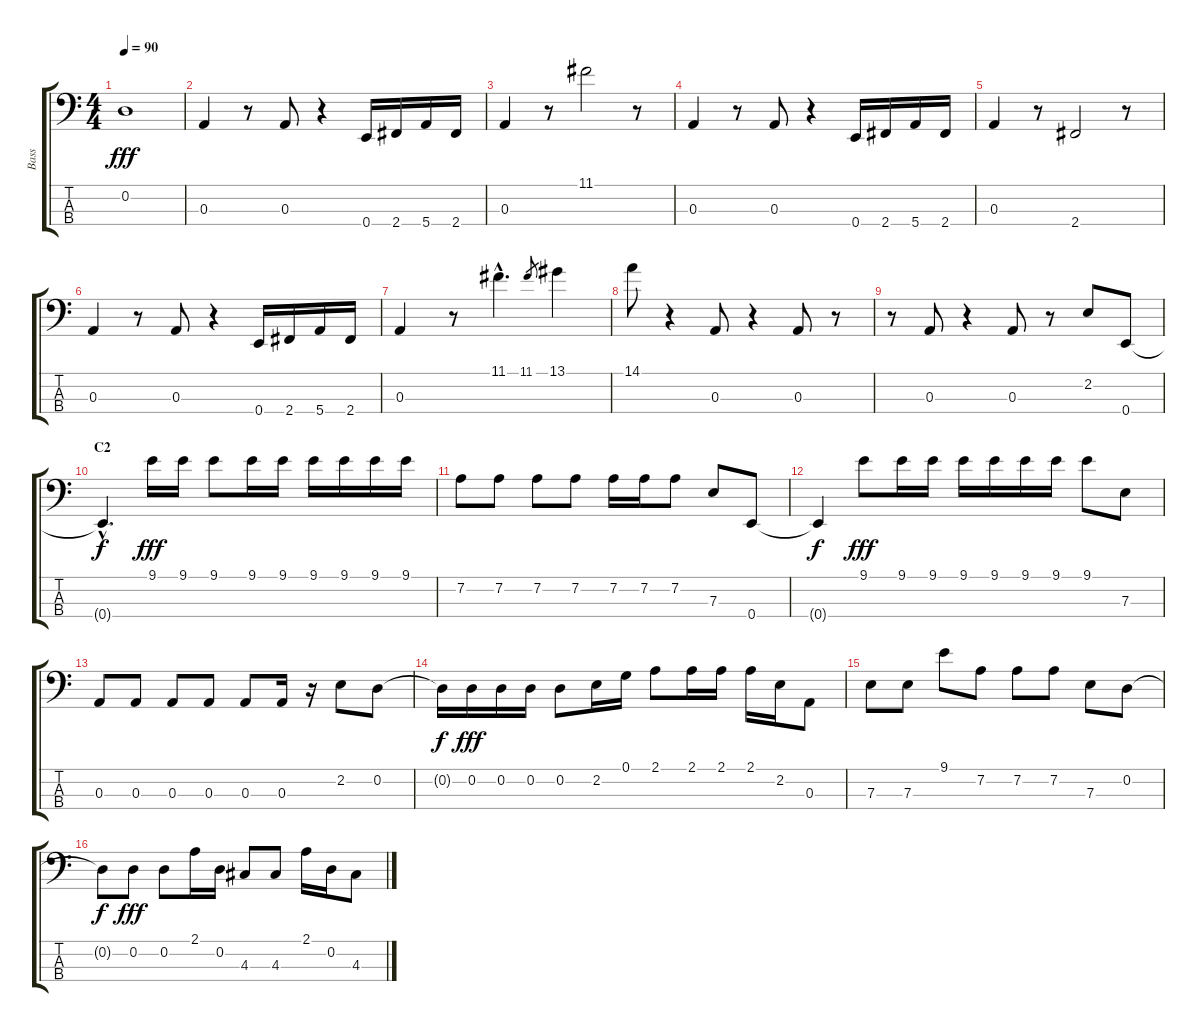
\track ("Bass" "Bass") {instrument electricbassfinger}
\staff {score tabs}
\tuning (G2 D2 A1 E1) {hide}
\ts (4 4)
\tempo 90
\clef f4
\ks c
0.2.1{dy fff} |
0.3.4 r.8 0.3.8 r.4 0.4.16 2.4.16 5.4.16 2.4.16 |
0.3.4 r.8 11.1.2 r.8 |
0.3.4 r.8 0.3.8 r.4 0.4.16 2.4.16 5.4.16 2.4.16 |
0.3.4 r.8 2.4.2 r.8 |
0.3.4 r.8 0.3.8 r.4 0.4.16 2.4.16 5.4.16 2.4.16 |
0.3.4 r.8 11.1{hac}.4{d} 11.1.8{gr} 13.1.4 |
14.1.8 r.4 0.3.8 r.4 0.3.8 r.8 |
r.8 0.3.8 r.4 0.3.8 r.8 2.2.8 0.4.8 |
\section ("" "C2")
0.4{hac t}.4{d dy f} 9.1.16{dy fff} 9.1.16 9.1.8 9.1.16 9.1.16 9.1.16 9.1.16 9.1.16 9.1.16 |
7.2.8 7.2.8 7.2.8 7.2.8 7.2.16 7.2.16 7.2.8 7.3.8 0.4.8 |
0.4{t}.4{dy f} 9.1.8{dy fff} 9.1.16 9.1.16 9.1.16 9.1.16 9.1.16 9.1.16 9.1.8 7.3.8 |
0.3.8 0.3.8 0.3.8 0.3.8 0.3.8 0.3.16 r.16 2.2.8 0.2.8 |
0.2{t}.16{dy f} 0.2.16{dy fff} 0.2.16 0.2.16 0.2.8 2.2.16 0.1.16 2.1.8 2.1.16 2.1.16 2.1.16 2.2.16 0.3.8 |
7.3.8 7.3.8 9.1.8 7.2.8 7.2.8 7.2.8 7.3.8 0.2.8 |
0.2{t}.8{dy f} 0.2.8{dy fff} 0.2.8 2.1.16 0.2.16 4.3.8 4.3.8 2.1.16 0.2.16 4.3.8
